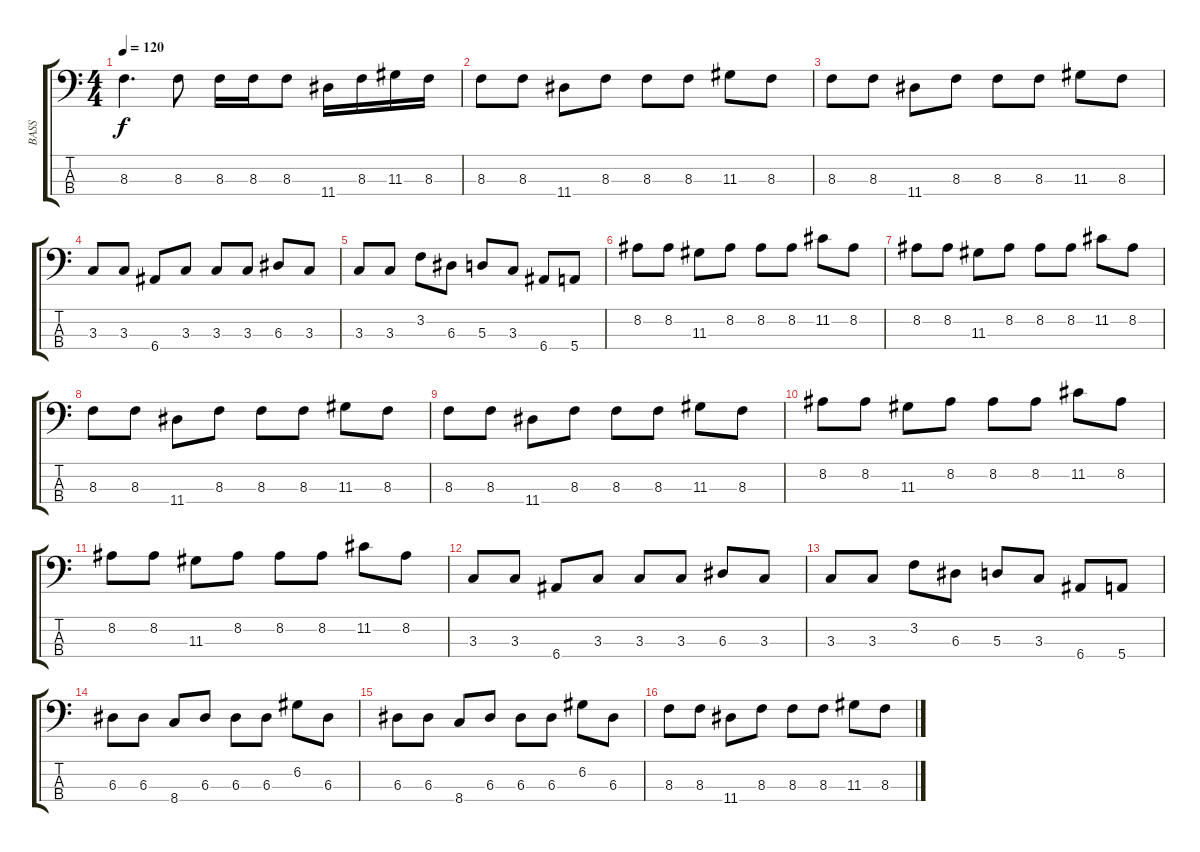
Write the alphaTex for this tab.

\track ("BASS" "BASS") {instrument synthbass2}
\staff {score tabs}
\tuning (G2 D2 A1 E1) {hide}
\ts (4 4)
\tempo 120
\clef f4
\ks c
8.3.4{d dy f} 8.3.8 8.3.16 8.3.16 8.3.8 11.4.16 8.3.16 11.3.16 8.3.16 |
8.3.8 8.3.8 11.4.8 8.3.8 8.3.8 8.3.8 11.3.8 8.3.8 |
8.3.8 8.3.8 11.4.8 8.3.8 8.3.8 8.3.8 11.3.8 8.3.8 |
3.3.8 3.3.8 6.4.8 3.3.8 3.3.8 3.3.8 6.3.8 3.3.8 |
3.3.8 3.3.8 3.2.8 6.3.8 5.3.8 3.3.8 6.4.8 5.4.8 |
8.2.8 8.2.8 11.3.8 8.2.8 8.2.8 8.2.8 11.2.8 8.2.8 |
8.2.8 8.2.8 11.3.8 8.2.8 8.2.8 8.2.8 11.2.8 8.2.8 |
8.3.8 8.3.8 11.4.8 8.3.8 8.3.8 8.3.8 11.3.8 8.3.8 |
8.3.8 8.3.8 11.4.8 8.3.8 8.3.8 8.3.8 11.3.8 8.3.8 |
8.2.8 8.2.8 11.3.8 8.2.8 8.2.8 8.2.8 11.2.8 8.2.8 |
8.2.8 8.2.8 11.3.8 8.2.8 8.2.8 8.2.8 11.2.8 8.2.8 |
3.3.8 3.3.8 6.4.8 3.3.8 3.3.8 3.3.8 6.3.8 3.3.8 |
3.3.8 3.3.8 3.2.8 6.3.8 5.3.8 3.3.8 6.4.8 5.4.8 |
6.3.8 6.3.8 8.4.8 6.3.8 6.3.8 6.3.8 6.2.8 6.3.8 |
6.3.8 6.3.8 8.4.8 6.3.8 6.3.8 6.3.8 6.2.8 6.3.8 |
8.3.8 8.3.8 11.4.8 8.3.8 8.3.8 8.3.8 11.3.8 8.3.8
